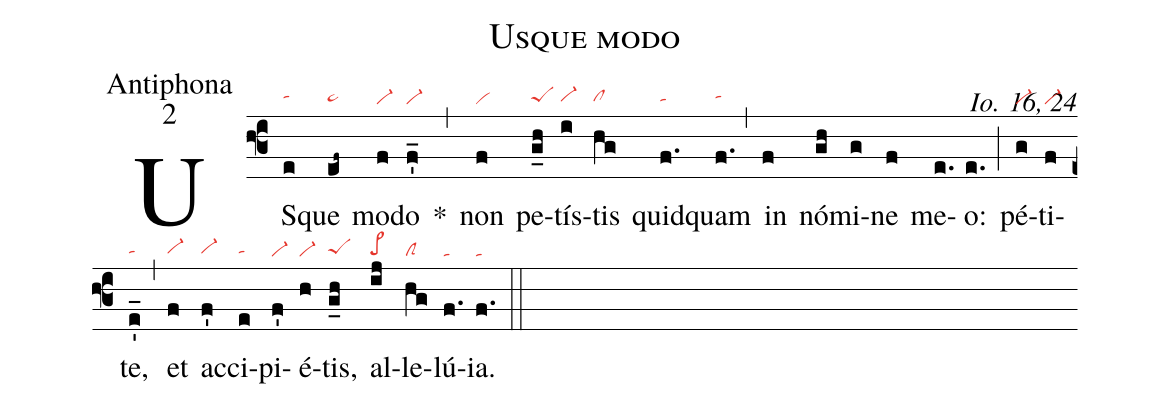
name: Usque modo;
office-part: Antiphona;
mode: 2;
commentary: Io. 16, 24;
nabc-lines: 1;
%%
(f3)
US(e|tahh)que(ef~|ta>hg) mo(f|vi-)do(f'_|vi-) *(,)
non(f|vi) pe(g_h|peShg)tís(i|vi-hg)tis(hg|clhg) quid(f.|tahg)quam(f.|tahh) (,)
in(f) nó(gh)mi(g)ne(f) me(e.)o:(e.) (;)
pé(g|vi-)ti(f|vi-)te,(e'_|tahg) (,)
et(f|vi-hg) ac(f'|vi-hg)ci(e|tahg)pi(f'|vi-)é(h|vi-)tis,(g_h|peShg) al(ij|pe>hg)le(hg|clS)lú(f.|ta)ia.(f.|ta) (::)
